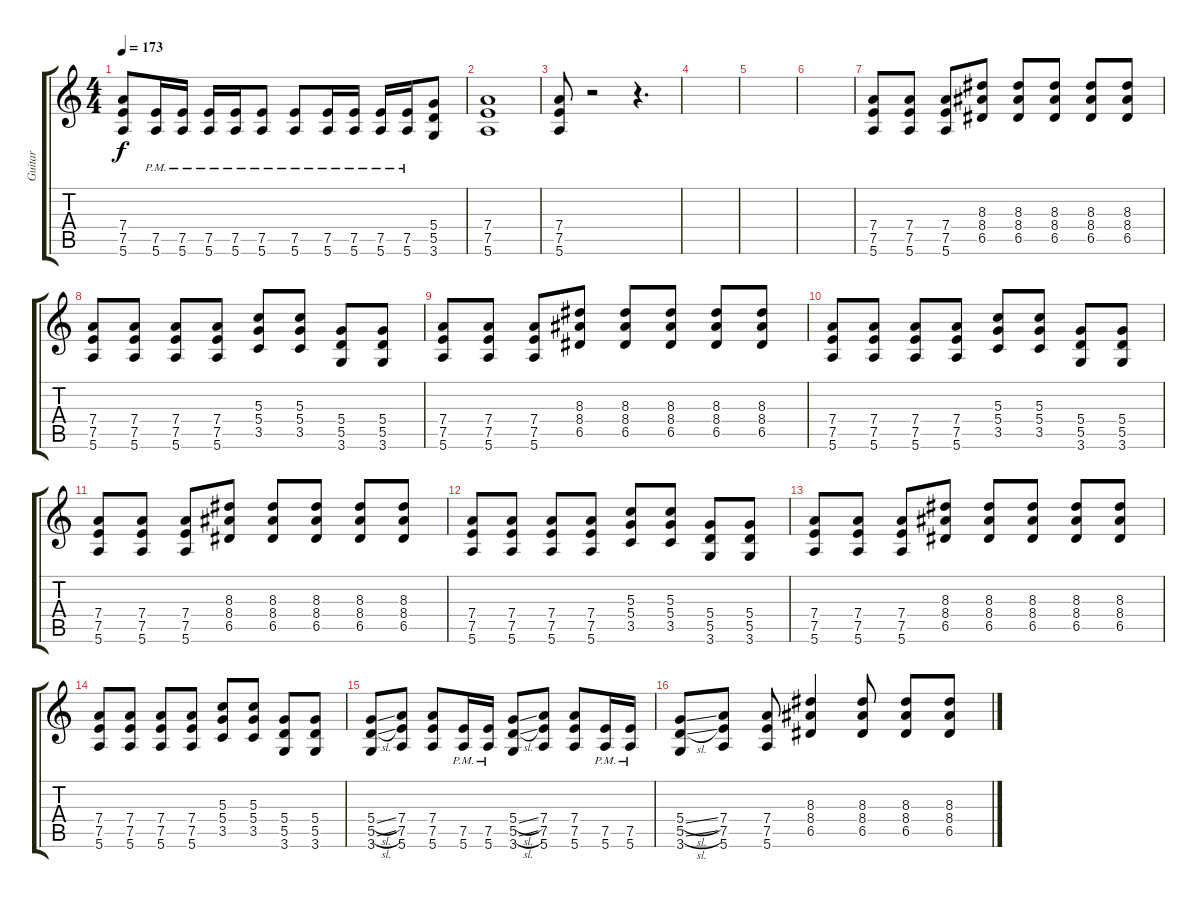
\track ("Guitar" "Guitar") {instrument overdrivenguitar}
\staff {score tabs}
\tuning (E4 B3 G3 D3 A2 E2) {hide}
\ts (4 4)
\tempo 173
\clef g2
\ks c
(7.4 7.5 5.6).8{dy f} (7.5{pm} 5.6{pm}).16 (7.5{pm} 5.6{pm}).16 (7.5{pm} 5.6{pm}).16 (7.5{pm} 5.6{pm}).16 (7.5{pm} 5.6{pm}).8 (7.5{pm} 5.6{pm}).8 (7.5{pm} 5.6{pm}).16 (7.5{pm} 5.6{pm}).16 (7.5{pm} 5.6{pm}).16 (7.5{pm} 5.6{pm}).16 (5.4 5.5 3.6).8 |
(7.4 7.5 5.6).1 |
(7.4 7.5 5.6).8 r.2 r.4{d} |
|
|
|
(7.4 7.5 5.6).8 (7.4 7.5 5.6).8 (7.4 7.5 5.6).8 (8.3 8.4 6.5).8 (8.3 8.4 6.5).8 (8.3 8.4 6.5).8 (8.3 8.4 6.5).8 (8.3 8.4 6.5).8 |
(7.4 7.5 5.6).8 (7.4 7.5 5.6).8 (7.4 7.5 5.6).8 (7.4 7.5 5.6).8 (5.3 5.4 3.5).8 (5.3 5.4 3.5).8 (5.4 5.5 3.6).8 (5.4 5.5 3.6).8 |
(7.4 7.5 5.6).8 (7.4 7.5 5.6).8 (7.4 7.5 5.6).8 (8.3 8.4 6.5).8 (8.3 8.4 6.5).8 (8.3 8.4 6.5).8 (8.3 8.4 6.5).8 (8.3 8.4 6.5).8 |
(7.4 7.5 5.6).8 (7.4 7.5 5.6).8 (7.4 7.5 5.6).8 (7.4 7.5 5.6).8 (5.3 5.4 3.5).8 (5.3 5.4 3.5).8 (5.4 5.5 3.6).8 (5.4 5.5 3.6).8 |
(7.4 7.5 5.6).8 (7.4 7.5 5.6).8 (7.4 7.5 5.6).8 (8.3 8.4 6.5).8 (8.3 8.4 6.5).8 (8.3 8.4 6.5).8 (8.3 8.4 6.5).8 (8.3 8.4 6.5).8 |
(7.4 7.5 5.6).8 (7.4 7.5 5.6).8 (7.4 7.5 5.6).8 (7.4 7.5 5.6).8 (5.3 5.4 3.5).8 (5.3 5.4 3.5).8 (5.4 5.5 3.6).8 (5.4 5.5 3.6).8 |
(7.4 7.5 5.6).8 (7.4 7.5 5.6).8 (7.4 7.5 5.6).8 (8.3 8.4 6.5).8 (8.3 8.4 6.5).8 (8.3 8.4 6.5).8 (8.3 8.4 6.5).8 (8.3 8.4 6.5).8 |
(7.4 7.5 5.6).8 (7.4 7.5 5.6).8 (7.4 7.5 5.6).8 (7.4 7.5 5.6).8 (5.3 5.4 3.5).8 (5.3 5.4 3.5).8 (5.4 5.5 3.6).8 (5.4 5.5 3.6).8 |
(5.4{sl} 5.5{sl} 3.6).8 (7.4 7.5 5.6).8 (7.4 7.5 5.6).8 (7.5{pm} 5.6{pm}).16 (7.5{pm} 5.6{pm}).16 (5.4{sl} 5.5{sl} 3.6).8 (7.4 7.5 5.6).8 (7.4 7.5 5.6).8 (7.5{pm} 5.6{pm}).16 (7.5{pm} 5.6{pm}).16 |
(5.4{sl} 5.5{sl} 3.6).8 (7.4 7.5 5.6).8 (7.4 7.5 5.6).8 (8.3 8.4 6.5).4 (8.3 8.4 6.5).8 (8.3 8.4 6.5).8 (8.3 8.4 6.5).8
